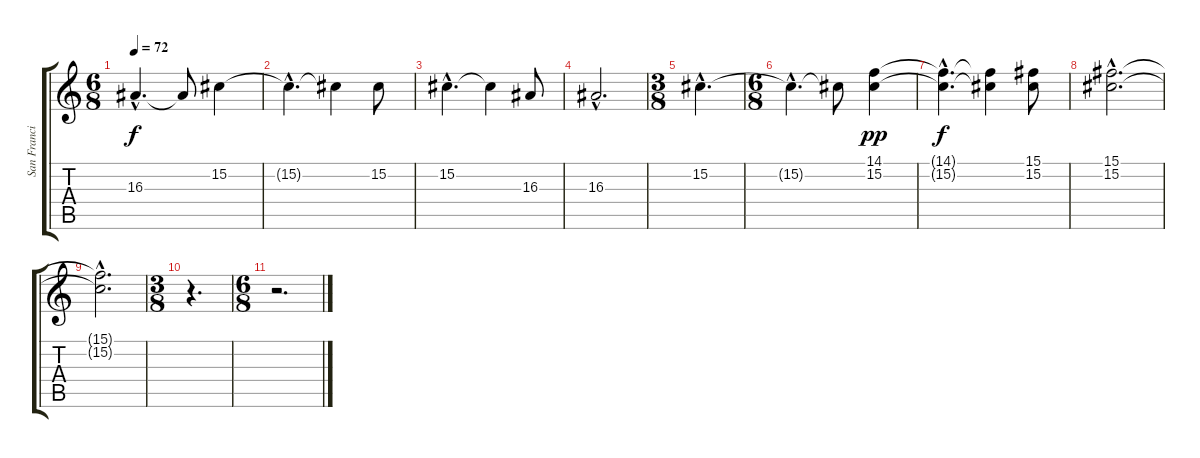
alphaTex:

\track ("San Francisco Symphony Orchestra" "San Franci") {instrument stringensemble1}
\staff {score tabs}
\tuning (Eb4 Bb3 Gb3 Db3 Ab2 Eb2) {hide}
\ts (6 8)
\tempo 72
\clef g2
\ks c
16.3{hac t}.4{d dy f} 16.3{t}.8 15.2.4 |
15.2{hac t}.4{d} 15.2{t}.4 15.2.8 |
15.2{hac}.4{d} 15.2{t}.4 16.3.8 |
16.3{hac}.2{d} |
\ts (3 8)
15.2{hac}.4{d} |
\ts (6 8)
15.2{hac t}.4{d} 15.2{t}.8 (14.1 15.2).4{dy pp} |
(14.1{hac t} 15.2{hac t}).4{d dy f} (14.1{t} 15.2{t}).4 (15.1 15.2).8 |
(15.1{hac} 15.2{hac}).2{d} |
(15.1{hac t} 15.2{hac t}).2{d} |
\ts (3 8)
r.4{d} |
\ts (6 8)
r.2{d}
